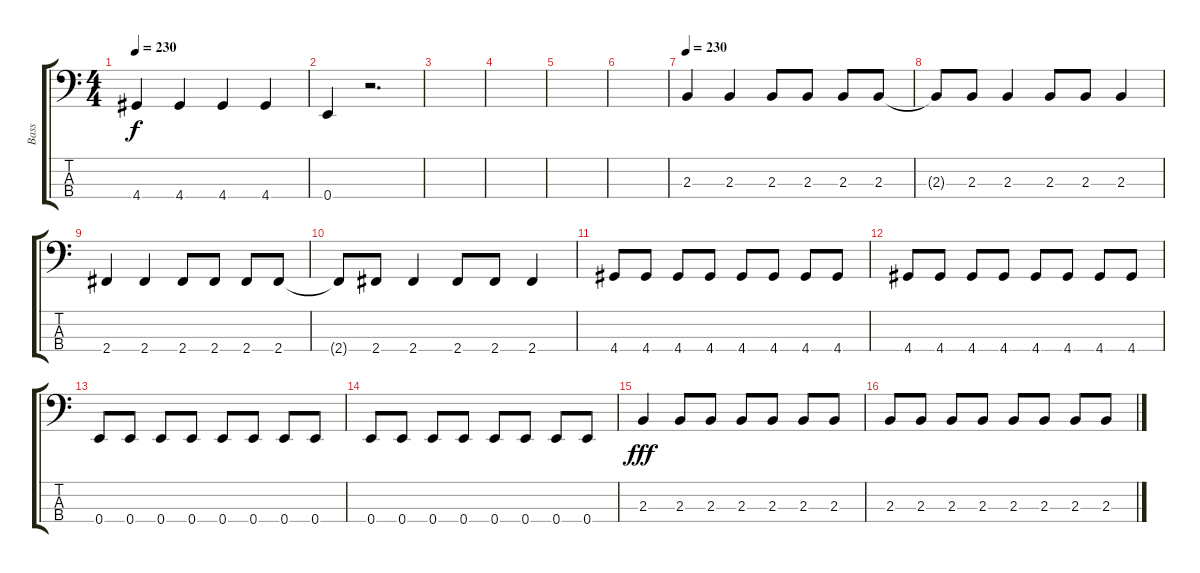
\track ("Bass" "Bass") {instrument electricbasspick}
\staff {score tabs}
\tuning (G2 D2 A1 E1) {hide}
\ts (4 4)
\tempo 230
\clef f4
\ks c
4.4.4{dy f} 4.4.4 4.4.4 4.4.4 |
0.4.4 r.2{d} |
|
|
|
|
\tempo 230
2.3.4 2.3.4 2.3.8 2.3.8 2.3.8 2.3.8 |
2.3{t}.8 2.3.8 2.3.4 2.3.8 2.3.8 2.3.4 |
2.4.4 2.4.4 2.4.8 2.4.8 2.4.8 2.4.8 |
2.4{t}.8 2.4.8 2.4.4 2.4.8 2.4.8 2.4.4 |
4.4.8 4.4.8 4.4.8 4.4.8 4.4.8 4.4.8 4.4.8 4.4.8 |
4.4.8 4.4.8 4.4.8 4.4.8 4.4.8 4.4.8 4.4.8 4.4.8 |
0.4.8 0.4.8 0.4.8 0.4.8 0.4.8 0.4.8 0.4.8 0.4.8 |
0.4.8 0.4.8 0.4.8 0.4.8 0.4.8 0.4.8 0.4.8 0.4.8 |
2.3.4{dy fff} 2.3.8 2.3.8 2.3.8 2.3.8 2.3.8 2.3.8 |
2.3.8 2.3.8 2.3.8 2.3.8 2.3.8 2.3.8 2.3.8 2.3.8
